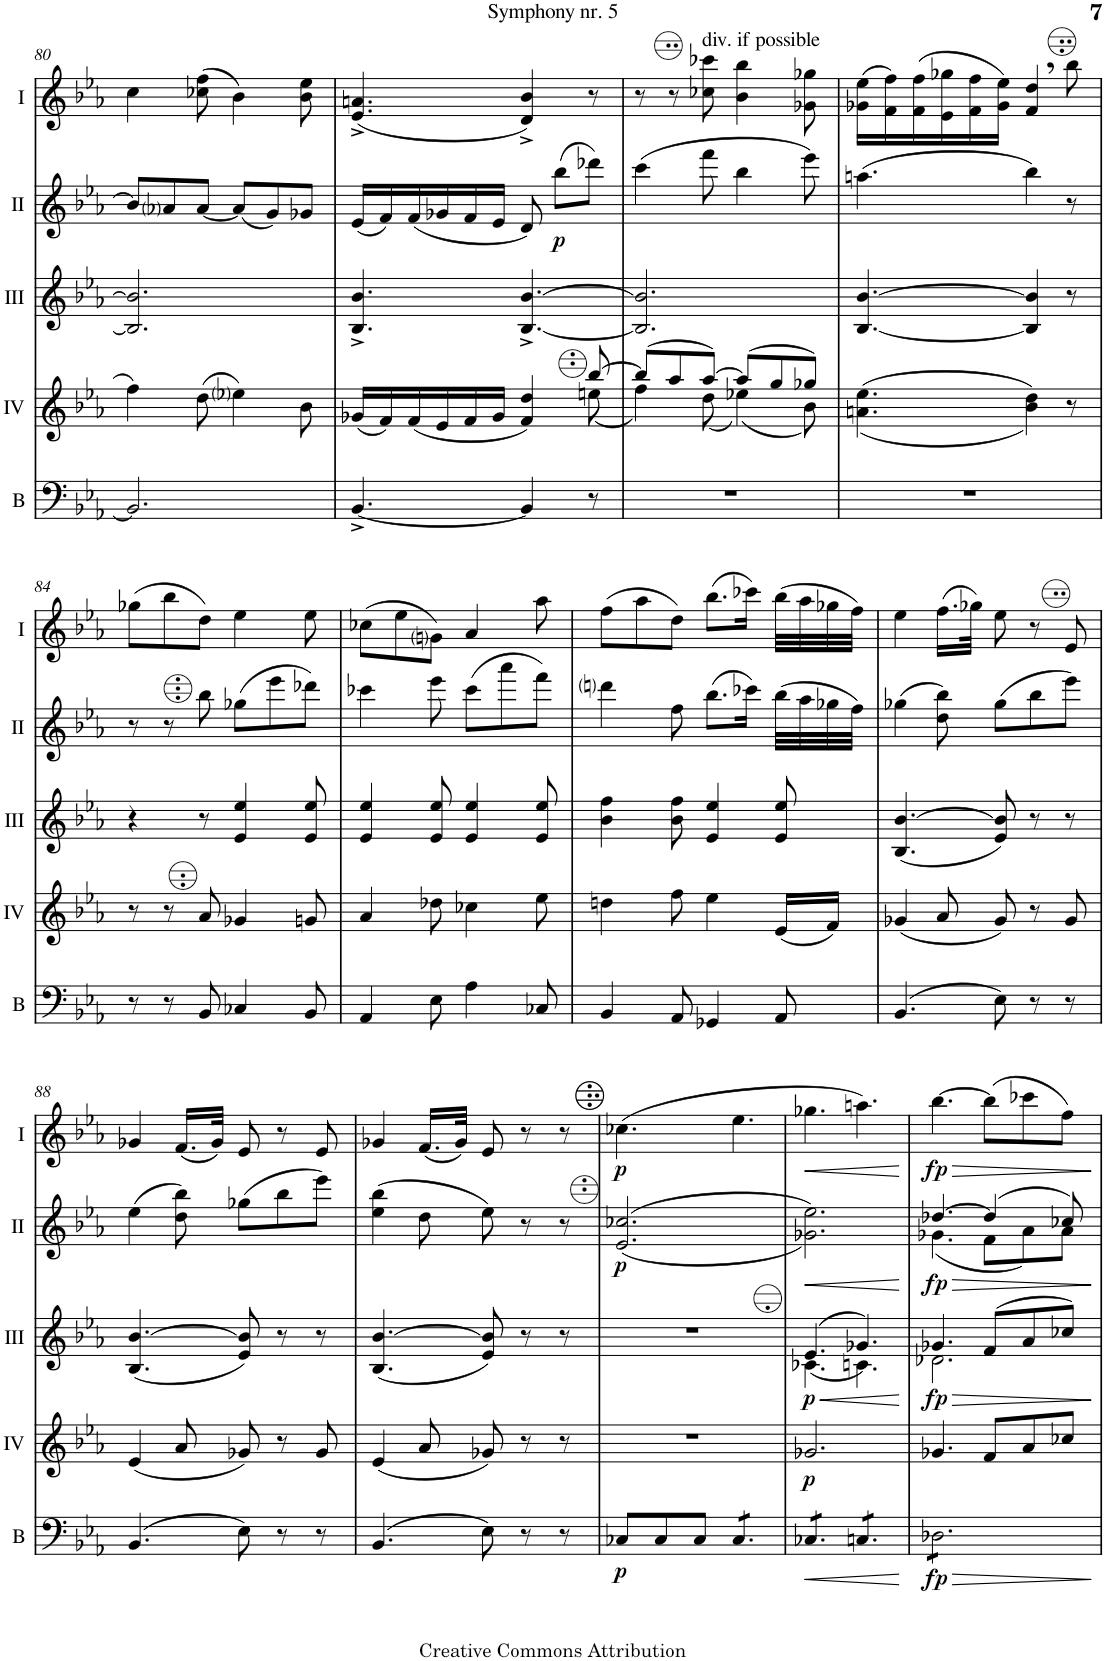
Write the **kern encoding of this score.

**kern	**dynam	**kern	**dynam	**kern	**dynam	**kern	**dynam	**kern	**dynam
*part5	*part5	*part4	*part4	*part3	*part3	*part2	*part2	*part1	*part1
*staff5	*staff5	*staff4	*staff4	*staff3	*staff3	*staff2	*staff2	*staff1	*staff1
*I"Bass	*	*I"Acc. 4	*	*I"Acc. 3	*	*I"Acc. 2	*	*I"Acc. 1	*
*I'B	*	*	*	*	*	*	*	*	*
!!LO:PB:g=z
*clefF4	*	*clefG2	*	*clefG2	*	*clefG2	*	*clefG2	*
*Trd7c12	*	*Trd7c12	*	*Trd7c12	*	*	*	*	*
*k[b-e-a-]	*	*k[b-e-a-]	*	*k[b-e-a-]	*	*k[b-e-a-]	*	*k[b-e-a-]	*
*M6/8	*	*M6/8	*	*M6/8	*	*M6/8	*	*M6/8	*
=80	=80	=80	=80	=80	=80	=80	=80	=80	=80
2.BB-/]	.	4ff\	.	2.B-/] 2.b-/]	.	8b-/L]	.	4cc\	.
.	.	.	.	.	.	8a-i/	.	.	.
.	.	(8dd\	.	.	.	[8a-/J	.	(8cc-X\ 8ff\	.
.	.	4ee-i\)	.	.	.	(8a-/L]	.	4b-\)	.
.	.	.	.	.	.	8g/)	.	.	.
.	.	8b-\	.	.	.	8g-X/J	.	8b-\ 8ee-\	.
=81	=81	=81	=81	=81	=81	=81	=81	=81	=81
*	*	*^	*	*	*	*	*	*	*
[4.BB-^/	.	(16g-X/LL	8ryy	.	4.B-/^ 4.b-/^	.	(16e-/LL	.	(4.e-/^ 4.an/^	.
.	.	16f/)	.	.	.	.	16f/)	.	.	.
*	*	*v	*v	*	*	*	*	*	*	*
.	.	(16f/	.	.	.	(<16f/	.	.	.
.	.	16e-/	.	.	.	16g-X/	.	.	.
.	.	16f/	.	.	.	16f/	.	.	.
.	.	16g-/JJ	.	.	.	16e-/JJ	.	.	.
4BB-/]	.	4f/ 4dd/)	.	[4.B-/^ [4.b-/^	.	8d/)	.	4d/^ 4b-/^)	.
!	!	!	!	!	!	!	!LO:DY:b	!	!
.	.	.	.	.	.	(8bb-\L	p	.	.
*	*	*^	*	*	*	*	*	*	*
8r	.	[8bbb-/	(8eeen\	.	.	.	8ddd-X\J)	.	8r	.
=82	=82	=82	=82	=82	=82	=82	=82	=82	=82	=82
2.r	.	(8bbb-/L]	4fff\)	.	2.B-/] 2.b-/]	.	(4ccc\	.	8r	.
.	.	8aaa-/	.	.	.	.	.	.	8r	.
!	!	!	!	!	!	!	!	!	!LO:TX:a:t=div. if possible	!
.	.	[8aaa-/J)	(8ddd\	.	.	.	8fff\	.	8cc-X\ 8ccc-X\	.
.	.	(8aaa-/L]	(4eee-X\)	.	.	.	4bb-\	.	4b-\ 4bb-\	.
.	.	8ggg/	.	.	.	.	.	.	.	.
.	.	8ggg-X/J)	8bb-\)	.	.	.	8eee-\)	.	8g-X\ 8gg-X\	.
*	*	*v	*v	*	*	*	*	*	*	*
=83	=83	=83	=83	=83	=83	=83	=83	=83	=83
2.r	.	(<(4.aan\ 4.eee-\	.	[4.B-/ [4.b-/	.	(4.aan\	.	(16g-X\ 16ee-\LL	.
.	.	.	.	.	.	.	.	16f\ 16ff\)	.
.	.	.	.	.	.	.	.	(16f\ 16ff\	.
.	.	.	.	.	.	.	.	16e-\ 16gg-X\	.
.	.	.	.	.	.	.	.	16f\ 16ff\	.
.	.	.	.	.	.	.	.	16g-\ 16ee-\JJ)	.
.	.	4bb-\ 4ddd\))	.	4B-/] 4b-/]	.	4bb-\)	.	4f/, 4dd/,	.
.	.	8r	.	8r	.	8r	.	8b-\	.
!!LO:LB:g=z
=84	=84	=84	=84	=84	=84	=84	=84	=84	=84
8r	.	8r	.	4r	.	8r	.	(8g-X\L	.
8r	.	8r	.	.	.	8r	.	8b-\	.
8BB-/	.	8a-/	.	8r	.	8b-\	.	8d\J)	.
4C-X/	.	4g-X/	.	4e-/ 4ee-/	.	(8g-X\L	.	4e-\	.
.	.	.	.	.	.	8ee-\	.	.	.
8BB-/	.	8gn/	.	8e-/ 8ee-/	.	8dd-X\J)	.	8e-\	.
=85	=85	=85	=85	=85	=85	=85	=85	=85	=85
4AA-/	.	4a-/	.	4e-/ 4ee-/	.	4cc-X\	.	(8c-X\L	.
.	.	.	.	.	.	.	.	8e-\	.
8E-\	.	8dd-X\	.	8e-/ 8ee-/	.	8ee-\	.	8Gni\J)	.
4A-\	.	4cc-X\	.	4e-/ 4ee-/	.	(8cc-\L	.	4A-/	.
.	.	.	.	.	.	8aa-\	.	.	.
8C-X/	.	8ee-\	.	8e-/ 8ee-/	.	8ff\J)	.	8a-\	.
=86	=86	=86	=86	=86	=86	=86	=86	=86	=86
4BB-/	.	4ddn\	.	4b-\ 4ff\	.	4ddni\	.	(8f\L	.
.	.	.	.	.	.	.	.	8a-\	.
8AA-/	.	8ff\	.	8b-\ 8ff\	.	8f\	.	8d\J)	.
4GG-X/	.	4ee-\	.	4e-/ 4ee-/	.	(8.b-\L	.	(8.b-\L	.
.	.	.	.	.	.	16cc-X\Jk)	.	16cc-X\Jk)	.
8AA-/	.	(16e-/LL	.	8e-/ 8ee-/	.	(32b-\LLL	.	(32b-\LLL	.
.	.	.	.	.	.	32a-\	.	32a-\	.
.	.	16f/JJ)	.	.	.	32g-X\	.	32g-X\	.
.	.	.	.	.	.	32f\JJJ)	.	32f\JJJ)	.
=87	=87	=87	=87	=87	=87	=87	=87	=87	=87
(4.BB-/	.	(4g-X/	.	(4.B-/ [4.b-/	.	(4g-X\	.	4e-\	.
.	.	8a-/	.	.	.	8d\ 8b-\)	.	(16.f\LL	.
.	.	.	.	.	.	.	.	32g-X\JJk)	.
8E-\)	.	8g-/)	.	8e-/ 8b-/])	.	(8g-\L	.	8e-\	.
8r	.	8r	.	8r	.	8b-\	.	8r	.
8r	.	8g-/	.	8r	.	8ee-\J)	.	8e-/	.
!!LO:LB:g=z
=88	=88	=88	=88	=88	=88	=88	=88	=88	=88
(4.BB-/	.	(4e-/	.	(4.B-/ [4.b-/	.	(4e-\	.	4g-X/	.
.	.	8a-/	.	.	.	8d\ 8b-\)	.	(16.f/LL	.
.	.	.	.	.	.	.	.	32g-/JJk)	.
8E-\)	.	8g-X/)	.	8e-/ 8b-/])	.	(8g-X\L	.	8e-/	.
8r	.	8r	.	8r	.	8b-\	.	8r	.
8r	.	8g-/	.	8r	.	8ee-\J)	.	8e-/	.
=89	=89	=89	=89	=89	=89	=89	=89	=89	=89
(4.BB-/	.	(4e-/	.	(4.B-/ [4.b-/	.	(4e-\ 4b-\	.	4g-X/	.
.	.	8a-/	.	.	.	8d\	.	(16.f/LL	.
.	.	.	.	.	.	.	.	32g-/JJk)	.
8E-\)	.	8g-X/)	.	8e-/ 8b-/])	.	8e-\)	.	8e-/	.
8r	.	8r	.	8r	.	8r	.	8r	.
8r	.	8r	.	8r	.	8r	.	8r	.
=90	=90	=90	=90	=90	=90	=90	=90	=90	=90
!	!LO:DY:b	!	!	!	!	!	!LO:DY:b	!	!LO:DY:b
8C-X/L	p	2.r	.	2.r	.	(<(2.e-/ 2.cc-X/	p	(4.c-X\	p
8C-/	.	.	.	.	.	.	.	.	.
8C-/J	.	.	.	.	.	.	.	.	.
*tremolo	*	*	*	*	*	*	*	*	*
8C-/L	.	.	.	.	.	.	.	4.e-\	.
8C-/	.	.	.	.	.	.	.	.	.
8C-/J	.	.	.	.	.	.	.	.	.
=91	=91	=91	=91	=91	=91	=91	=91	=91	=91
!	!LO:HP:b	!	!LO:DY:b	!	!LO:HP:b	!	!LO:HP:b	!	!LO:HP:b
*	*	*	*	*^	*	*	*	*	*
!	!	!	!	!	!	!LO:DY:n=1:b	!	!	!	!
8C-X/L	<	2.g-X/	p	(<(4.e-/	4.c-X\	< p	2.g-X\ 2.ee-\))	<	4.g-X\	<
8C-X/	.	.	.	.	.	.	.	.	.	.
8C-X/J	.	.	.	.	.	.	.	.	.	.
8Cn/L	.	.	.	4.g-X/))	4.cn\	.	.	.	4.an\)	.
8Cn/	.	.	.	.	.	.	.	.	.	.
8Cn/J	.	.	.	.	.	.	.	.	.	.
*	*	*	*	*v	*v	*	*	*	*	*
.	[	.	.	.	[	.	[	.	[
=92	=92	=92	=92	=92	=92	=92	=92	=92	=92
!	!LO:HP:b	!	!	!	!LO:HP:b	!	!LO:HP:b	!	!LO:HP:b
*	*	*	*	*^	*	*^	*	*	*
!	!LO:DY:n=1:b	!	!	!	!	!LO:DY:n=1:b	!	!	!LO:DY:n=1:b	!	!LO:DY:n=1:b
8D-X\L	> fp	4.g-X/	.	4.g-X/	2.d-X\	> fp	[4.dd-X/	(4.g-X\	> fp	[4.b-\	> fp
8D-X\	.	.	.	.	.	.	.	.	.	.	.
8D-X\	.	.	.	.	.	.	.	.	.	.	.
8D-X\	.	8f/L	.	(8f/L	.	.	(4dd-/]	8f\L	.	(8b-\L]	.
8D-X\	.	8a-/	.	8a-/	.	.	.	8a-\)	.	8cc-X\	.
8D-X\J	.	8cc-X/J	.	8cc-X/J)	.	.	8cc-X/)	8a-\J	.	8f\J)	.
*Xtremolo	*	*	*	*	*	*	*	*	*	*	*
*	*	*	*	*v	*v	*	*	*	*	*	*
*	*	*	*	*	*	*v	*v	*	*	*
.	]	.	.	.	]	.	]	.	]
=	=	=	=	=	=	=	=	=	=
*-	*-	*-	*-	*-	*-	*-	*-	*-	*-
